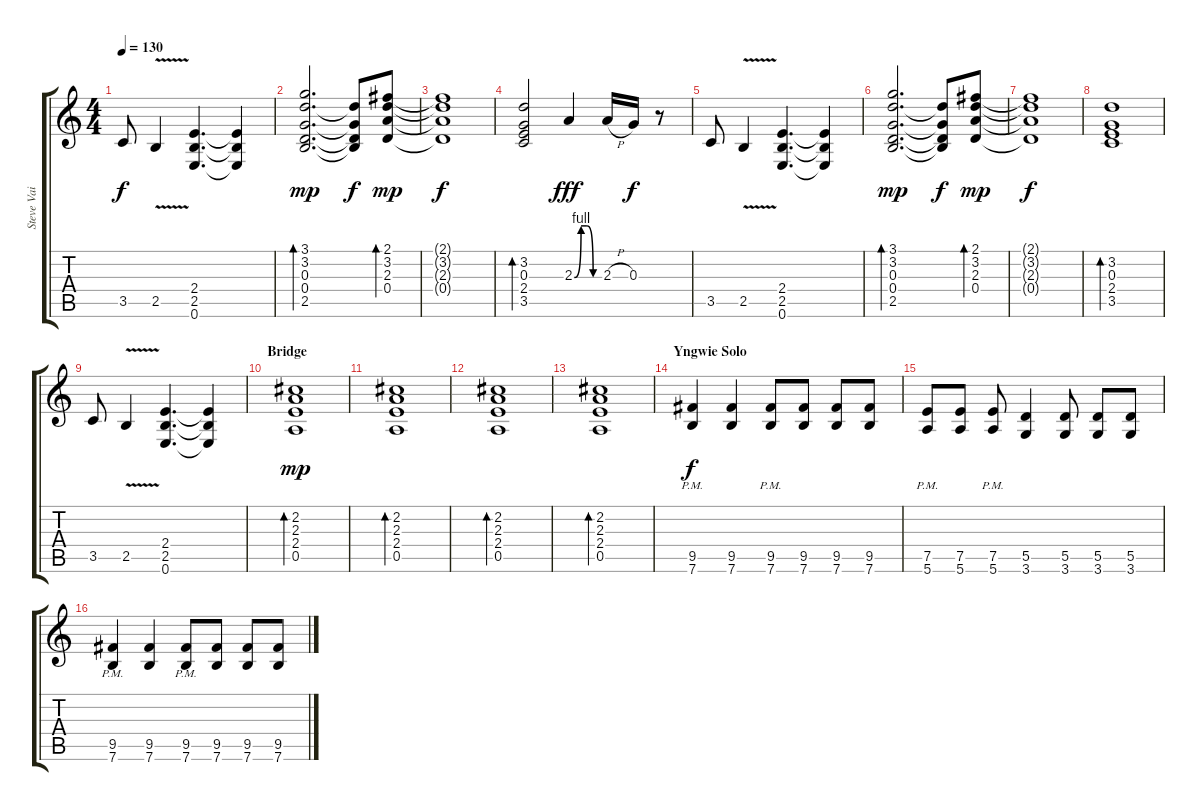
\track ("Steve Vai" "Steve Vai") {instrument distortionguitar}
\staff {score tabs}
\tuning (E4 B3 G3 D3 A2 E2) {hide}
\ts (4 4)
\tempo 130
\clef g2
\ks c
3.5.8{dy f} 2.5{v}.4 (2.4 2.5 0.6).4{d} (2.4{t} 2.5{t} 0.6{t}).4 |
(3.1 3.2 0.3 0.4 2.5).2{d bd 30 dy mp} (3.2{t} 0.3{t} 0.4{t} 2.5{t}).8{dy f} (2.1 3.2 2.3 0.4).8{bd 120 dy mp} |
(2.1{t} 3.2{t} 2.3{t} 0.4{t}).1{dy f} |
(3.2 0.3 2.4 3.5).2{bd 30} 2.3{be (custom 0 0 16 4 30 4 45 0 60 0)}.4{dy fff} 2.3{h}.16 0.3.16{dy f} r.8 |
3.5.8 2.5{v}.4 (2.4 2.5 0.6).4{d} (2.4{t} 2.5{t} 0.6{t}).4 |
(3.1 3.2 0.3 0.4 2.5).2{d bd 30 dy mp} (3.2{t} 0.3{t} 0.4{t} 2.5{t}).8{dy f} (2.1 3.2 2.3 0.4).8{bd 120 dy mp} |
(2.1{t} 3.2{t} 2.3{t} 0.4{t}).1{dy f} |
(3.2 0.3 2.4 3.5).1{bd 30} |
3.5.8 2.5{v}.4 (2.4 2.5 0.6).4{d} (2.4{t} 2.5{t} 0.6{t}).4 |
\section ("" "Bridge")
(2.2 2.3 2.4 0.5).1{bd 240 dy mp} |
(2.2 2.3 2.4 0.5).1{bd 240} |
(2.2 2.3 2.4 0.5).1{bd 240} |
(2.2 2.3 2.4 0.5).1{bd 120} |
\section ("" "Yngwie Solo")
(9.5{pm} 7.6{pm}).4{dy f volume 10} (9.5 7.6).4 (9.5{pm} 7.6{pm}).8 (9.5 7.6).8 (9.5 7.6).8 (9.5 7.6).8 |
(7.5{pm} 5.6{pm}).8 (7.5 5.6).8 (7.5{pm} 5.6{pm}).8 (5.5 3.6).4 (5.5 3.6).8 (5.5 3.6).8 (5.5 3.6).8 |
(9.5{pm} 7.6{pm}).4 (9.5 7.6).4 (9.5{pm} 7.6{pm}).8 (9.5 7.6).8 (9.5 7.6).8 (9.5 7.6).8
